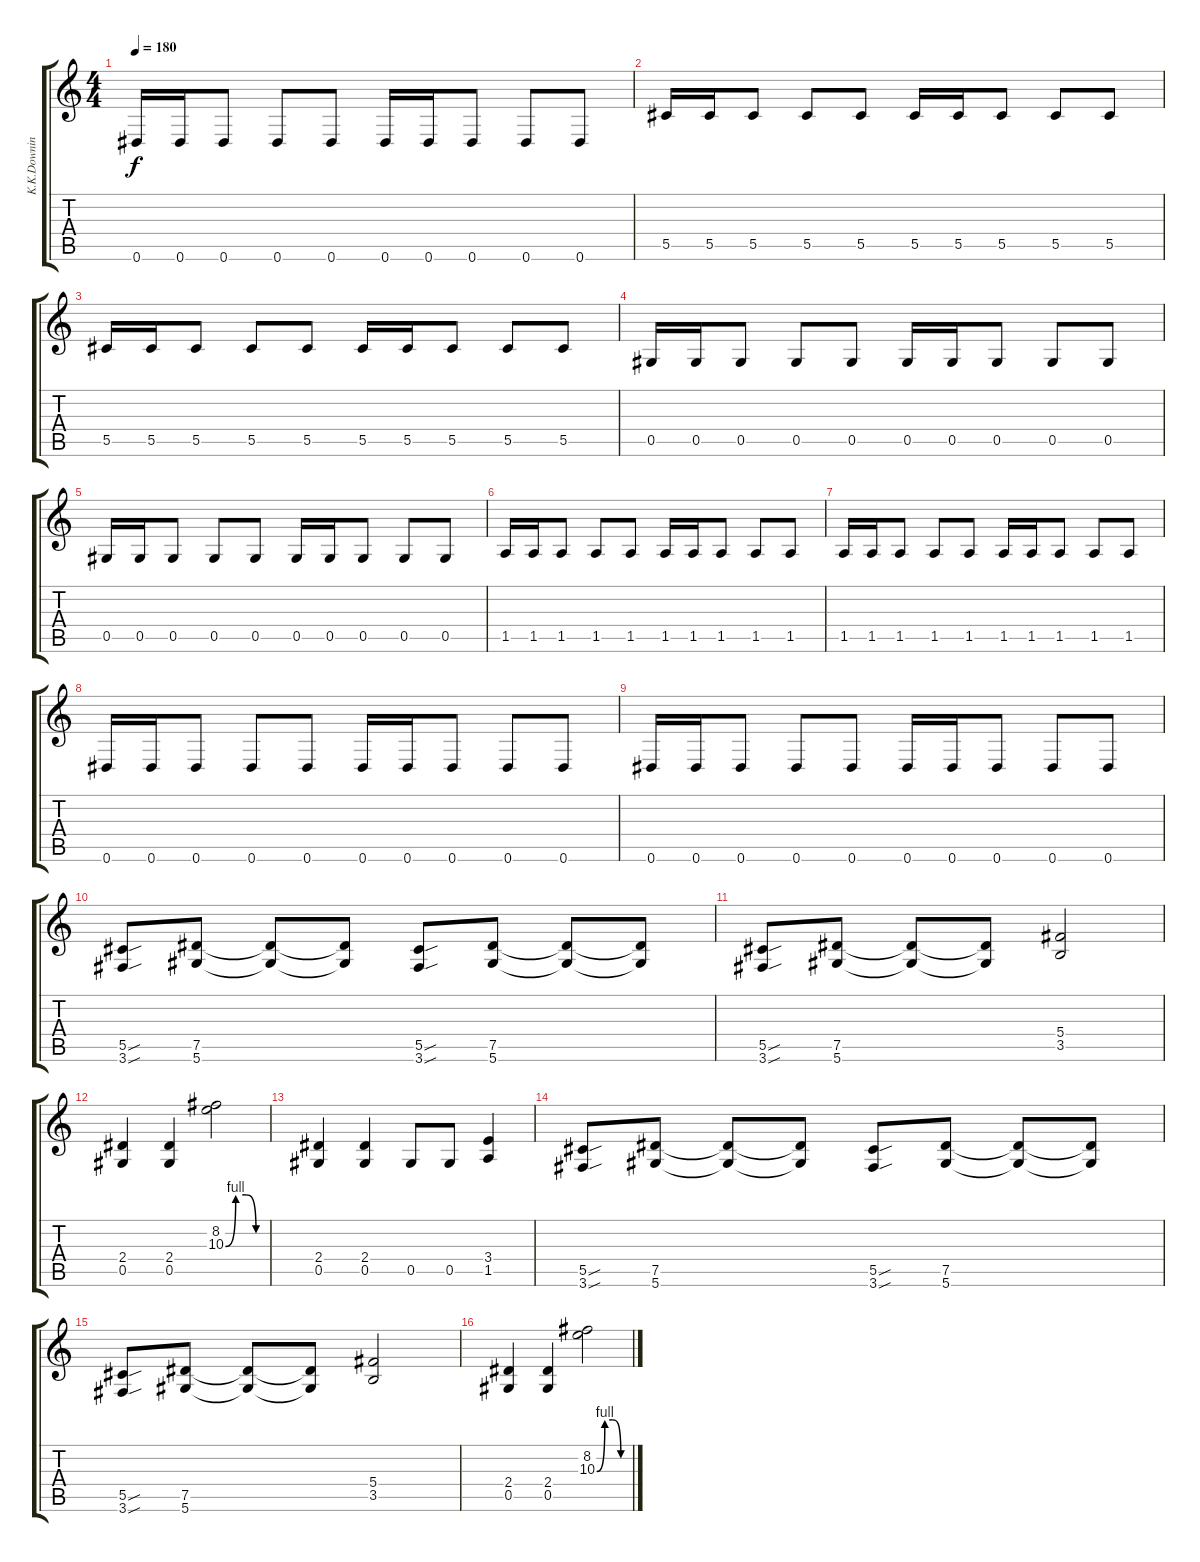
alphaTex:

\track ("K.K.Downing" "K.K.Downin") {instrument distortionguitar}
\staff {score tabs}
\tuning (Eb4 Bb3 Gb3 Db3 Ab2 Eb2) {hide}
\ts (4 4)
\tempo 180
\clef g2
\ks c
0.6.16{dy f} 0.6.16 0.6.8 0.6.8 0.6.8 0.6.16 0.6.16 0.6.8 0.6.8 0.6.8 |
5.5.16 5.5.16 5.5.8 5.5.8 5.5.8 5.5.16 5.5.16 5.5.8 5.5.8 5.5.8 |
5.5.16 5.5.16 5.5.8 5.5.8 5.5.8 5.5.16 5.5.16 5.5.8 5.5.8 5.5.8 |
0.5.16 0.5.16 0.5.8 0.5.8 0.5.8 0.5.16 0.5.16 0.5.8 0.5.8 0.5.8 |
0.5.16 0.5.16 0.5.8 0.5.8 0.5.8 0.5.16 0.5.16 0.5.8 0.5.8 0.5.8 |
1.5.16 1.5.16 1.5.8 1.5.8 1.5.8 1.5.16 1.5.16 1.5.8 1.5.8 1.5.8 |
1.5.16 1.5.16 1.5.8 1.5.8 1.5.8 1.5.16 1.5.16 1.5.8 1.5.8 1.5.8 |
0.6.16 0.6.16 0.6.8 0.6.8 0.6.8 0.6.16 0.6.16 0.6.8 0.6.8 0.6.8 |
0.6.16 0.6.16 0.6.8 0.6.8 0.6.8 0.6.16 0.6.16 0.6.8 0.6.8 0.6.8 |
(5.5{sou} 3.6{sou}).8 (7.5 5.6).8 (7.5{t} 5.6{t}).8 (7.5{t} 5.6{t}).8 (5.5{sou} 3.6{sou}).8 (7.5 5.6).8 (7.5{t} 5.6{t}).8 (7.5{t} 5.6{t}).8 |
(5.5{sou} 3.6{sou}).8 (7.5 5.6).8 (7.5{t} 5.6{t}).8 (7.5{t} 5.6{t}).8 (5.4 3.5).2 |
(2.4 0.5).4 (2.4 0.5).4 (8.2 10.3{be (custom 0 0 15 4 30 4 45 0 60 0)}).2 |
(2.4 0.5).4 (2.4 0.5).4 0.5.8 0.5.8 (3.4 1.5).4 |
(5.5{sou} 3.6{sou}).8 (7.5 5.6).8 (7.5{t} 5.6{t}).8 (7.5{t} 5.6{t}).8 (5.5{sou} 3.6{sou}).8 (7.5 5.6).8 (7.5{t} 5.6{t}).8 (7.5{t} 5.6{t}).8 |
(5.5{sou} 3.6{sou}).8 (7.5 5.6).8 (7.5{t} 5.6{t}).8 (7.5{t} 5.6{t}).8 (5.4 3.5).2 |
(2.4 0.5).4 (2.4 0.5).4 (8.2 10.3{be (custom 0 0 15 4 30 4 45 0 60 0)}).2
